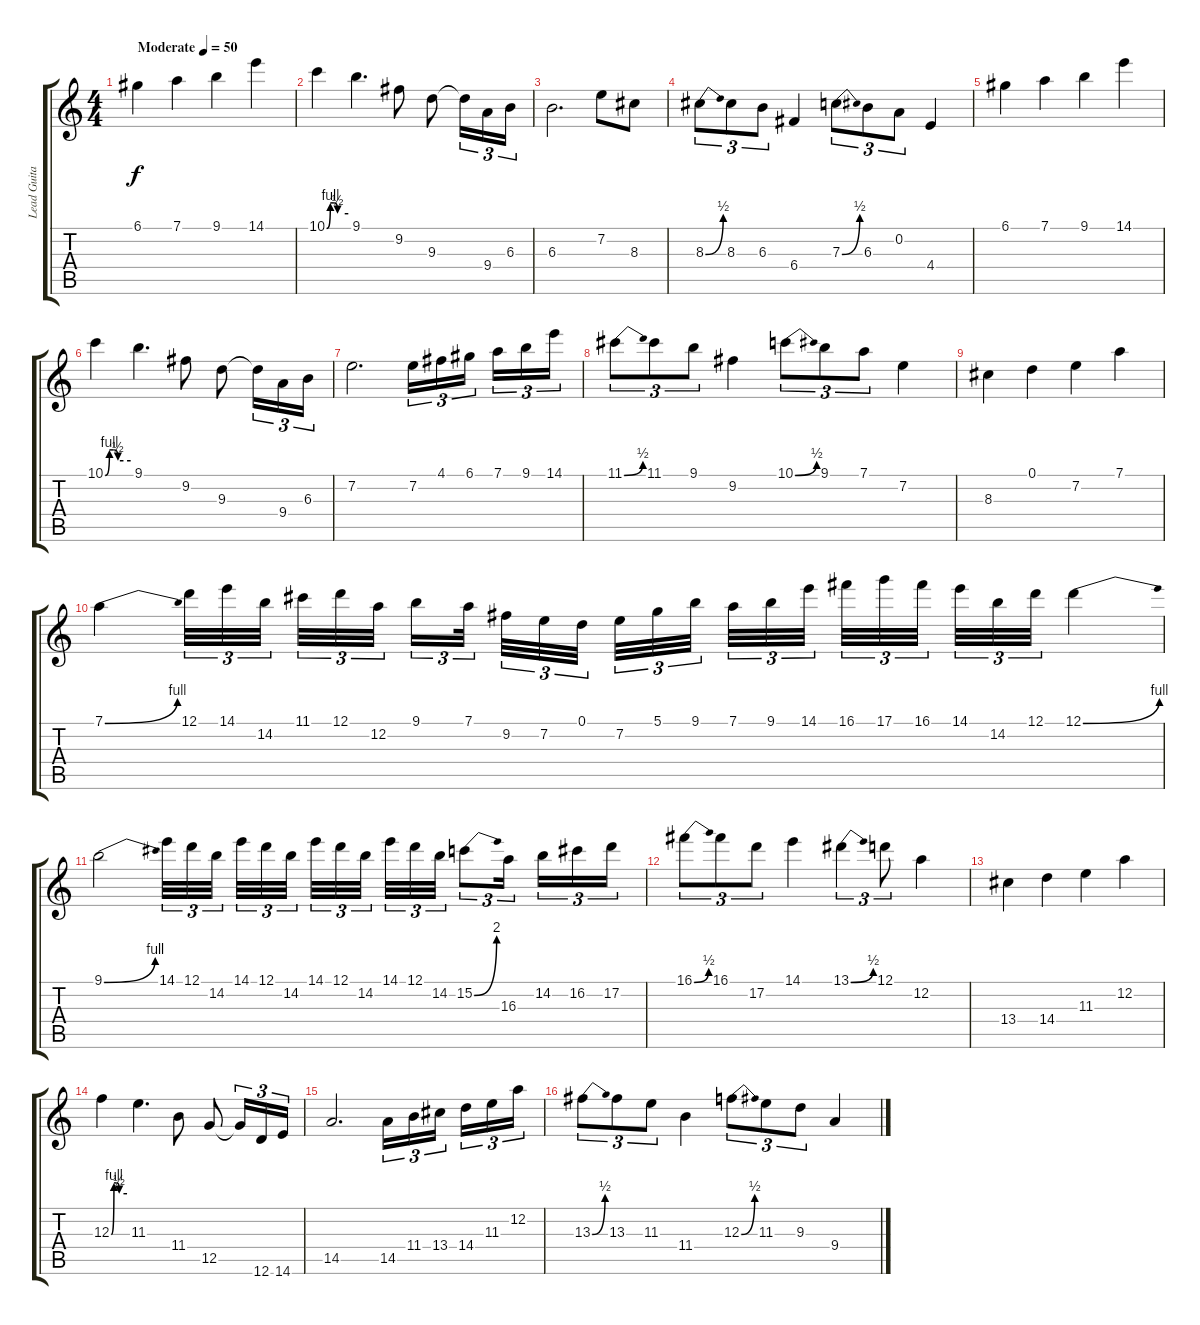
\track ("Lead Guitar" "Lead Guita") {instrument distortionguitar}
\staff {score tabs}
\tuning (D4 A3 F3 C3 G2 D2) {hide}
\ts (4 4)
\tempo (50 "Moderate")
\clef g2
\ks c
6.1.4{dy f instrument distortionguitar} 7.1.4 9.1.4 14.1.4 |
10.1{be (custom 0 0 10 4 20 4 30 2 60 2)}.4 9.1.4{d} 9.2.8 9.3.8 9.3{t}.16{tu (3 2)} 9.4.16{tu (3 2)} 6.3.16{tu (3 2)} |
6.3.2{d} 7.2.8 8.3.8 |
8.3{be (bend 0 0 60 2)}.8{tu (3 2)} 8.3.8{tu (3 2)} 6.3.8{tu (3 2)} 6.4.4 7.3{be (bend 0 0 60 2)}.8{tu (3 2)} 6.3.8{tu (3 2)} 0.2.8{tu (3 2)} 4.4.4 |
6.1.4 7.1.4 9.1.4 14.1.4 |
10.1{be (custom 0 0 10 4 20 4 30 2 60 2)}.4 9.1.4{d} 9.2.8 9.3.8 9.3{t}.16{tu (3 2)} 9.4.16{tu (3 2)} 6.3.16{tu (3 2)} |
7.2.2{d} 7.2.16{tu (3 2)} 4.1.16{tu (3 2)} 6.1.16{tu (3 2) beam splitsecondary} 7.1.16{tu (3 2)} 9.1.16{tu (3 2)} 14.1.16{tu (3 2)} |
11.1{be (bend 0 0 60 2)}.8{tu (3 2)} 11.1.8{tu (3 2)} 9.1.8{tu (3 2)} 9.2.4 10.1{be (bend 0 0 60 2)}.8{tu (3 2)} 9.1.8{tu (3 2)} 7.1.8{tu (3 2)} 7.2.4 |
8.3.4 0.1.4 7.2.4 7.1.4 |
7.1{be (bend 0 0 60 4)}.4 12.1.32{tu (3 2)} 14.1.32{tu (3 2)} 14.2.32{tu (3 2) beam splitsecondary} 11.1.32{tu (3 2)} 12.1.32{tu (3 2)} 12.2.32{tu (3 2) beam splitsecondary} 9.1.16{tu (3 2)} 7.1.32{tu (3 2) beam splitsecondary} 9.2.32{tu (3 2)} 7.2.32{tu (3 2)} 0.1.32{tu (3 2)} 7.2.32{tu (3 2)} 5.1.32{tu (3 2)} 9.1.32{tu (3 2) beam splitsecondary} 7.1.32{tu (3 2)} 9.1.32{tu (3 2)} 14.1.32{tu (3 2) beam splitsecondary} 16.1.32{tu (3 2)} 17.1.32{tu (3 2)} 16.1.32{tu (3 2) beam splitsecondary} 14.1.32{tu (3 2)} 14.2.32{tu (3 2)} 12.1.32{tu (3 2)} 12.1{be (bend 0 0 60 4)}.4 |
9.1{be (bend 0 0 60 4)}.2 14.1.32{tu (3 2)} 12.1.32{tu (3 2)} 14.2.32{tu (3 2) beam splitsecondary} 14.1.32{tu (3 2)} 12.1.32{tu (3 2)} 14.2.32{tu (3 2) beam splitsecondary} 14.1.32{tu (3 2)} 12.1.32{tu (3 2)} 14.2.32{tu (3 2) beam splitsecondary} 14.1.32{tu (3 2)} 12.1.32{tu (3 2)} 14.2.32{tu (3 2)} 15.2{be (bend 0 0 60 8)}.8{tu (3 2)} 16.3.16{tu (3 2) beam splitsecondary} 14.2.16{tu (3 2)} 16.2.16{tu (3 2)} 17.2.16{tu (3 2)} |
16.1{be (bend 0 0 60 2)}.8{tu (3 2)} 16.1.8{tu (3 2)} 17.2.8{tu (3 2)} 14.1.4 13.1{be (bend 0 0 60 2)}.4{tu (3 2)} 12.1.8{tu (3 2)} 12.2.4 |
13.4.4 14.4.4 11.3.4 12.2.4 |
12.3{be (custom 0 0 10 4 20 4 30 2 60 2)}.4 11.3.4{d} 11.4.8 12.5.8 12.5{t}.16{tu (3 2)} 12.6.16{tu (3 2)} 14.6.16{tu (3 2)} |
14.5.2{d} 14.5.16{tu (3 2)} 11.4.16{tu (3 2)} 13.4.16{tu (3 2) beam splitsecondary} 14.4.16{tu (3 2)} 11.3.16{tu (3 2)} 12.2.16{tu (3 2)} |
13.3{be (bend 0 0 60 2)}.8{tu (3 2)} 13.3.8{tu (3 2)} 11.3.8{tu (3 2)} 11.4.4 12.3{be (bend 0 0 60 2)}.8{tu (3 2)} 11.3.8{tu (3 2)} 9.3.8{tu (3 2)} 9.4.4
